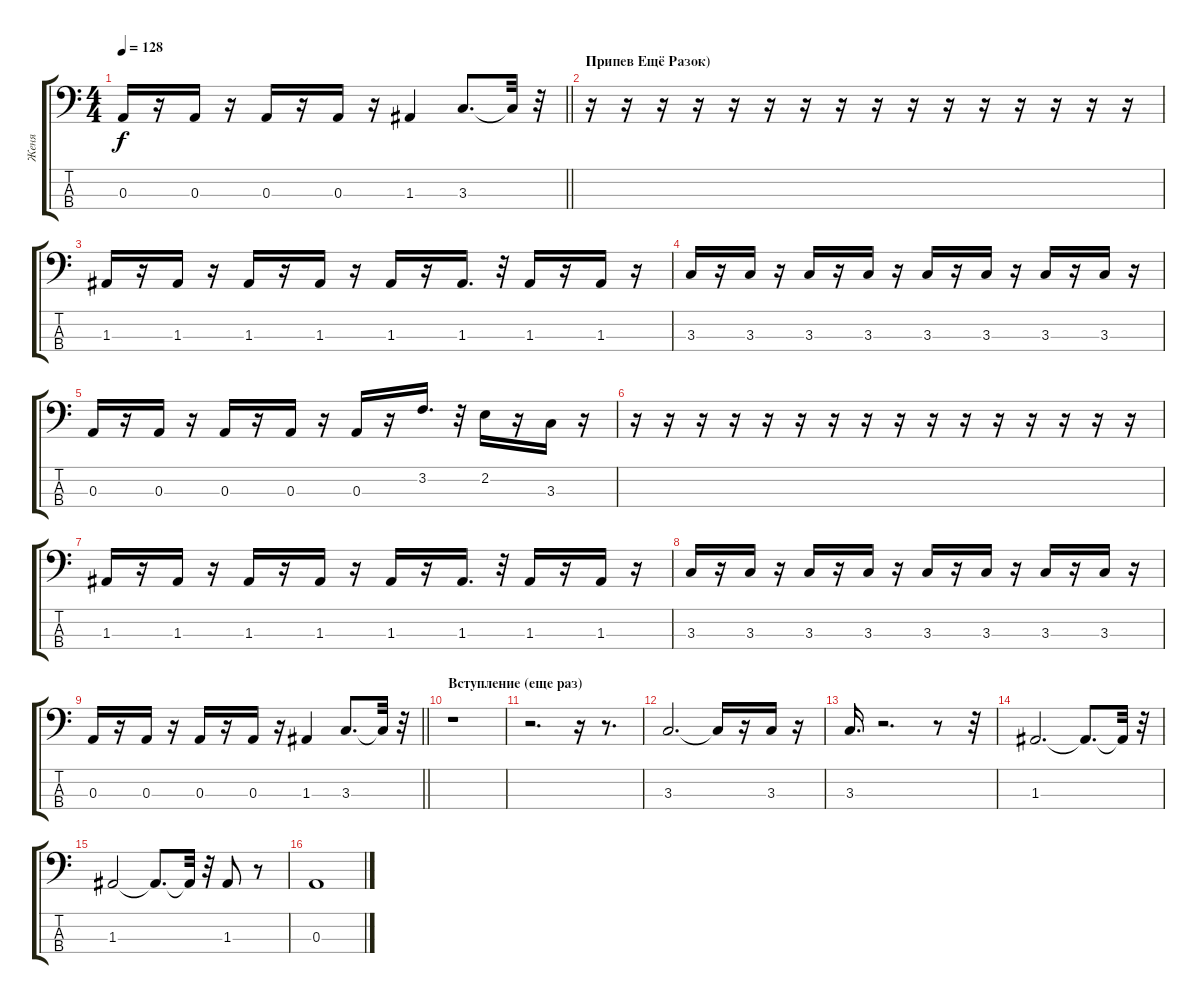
\track ("Женя" "Женя") {instrument electricbassfinger}
\staff {score tabs}
\tuning (G2 D2 A1 E1) {hide}
\ts (4 4)
\tempo 128
\clef f4
\barLineRight lightlight
\ks c
0.3.16{dy f} r.16 0.3.16 r.16 0.3.16 r.16 0.3.16 r.16 1.3.4 3.3.8{d} 3.3{t}.32 r.32 |
\section ("" "Припев Ещё Разок)")
r.16 r.16 r.16 r.16 r.16 r.16 r.16 r.16 r.16 r.16 r.16 r.16 r.16 r.16 r.16 r.16 |
1.3.16 r.16 1.3.16 r.16 1.3.16 r.16 1.3.16 r.16 1.3.16 r.16 1.3.16{d} r.32 1.3.16 r.16 1.3.16 r.16 |
3.3.16 r.16 3.3.16 r.16 3.3.16 r.16 3.3.16 r.16 3.3.16 r.16 3.3.16 r.16 3.3.16 r.16 3.3.16 r.16 |
0.3.16 r.16 0.3.16 r.16 0.3.16 r.16 0.3.16 r.16 0.3.16 r.16 3.2.16{d} r.32 2.2.16 r.16 3.3.16 r.16 |
r.16 r.16 r.16 r.16 r.16 r.16 r.16 r.16 r.16 r.16 r.16 r.16 r.16 r.16 r.16 r.16 |
1.3.16 r.16 1.3.16 r.16 1.3.16 r.16 1.3.16 r.16 1.3.16 r.16 1.3.16{d} r.32 1.3.16 r.16 1.3.16 r.16 |
3.3.16 r.16 3.3.16 r.16 3.3.16 r.16 3.3.16 r.16 3.3.16 r.16 3.3.16 r.16 3.3.16 r.16 3.3.16 r.16 |
\barLineRight lightlight
0.3.16 r.16 0.3.16 r.16 0.3.16 r.16 0.3.16 r.16 1.3.4 3.3.8{d} 3.3{t}.32 r.32 |
\section ("" "Вступление (еще раз)")
r.1 |
r.2{d} r.16 r.8{d} |
3.3.2{d} 3.3{t}.16 r.16 3.3.16 r.16 |
3.3.16{d} r.2{d} r.8 r.32 |
1.3.2{d} 1.3{t}.8{d} 1.3{t}.32 r.32 |
1.3.2 1.3{t}.8{d} 1.3{t}.32 r.32 1.3.8 r.8 |
0.3.1
